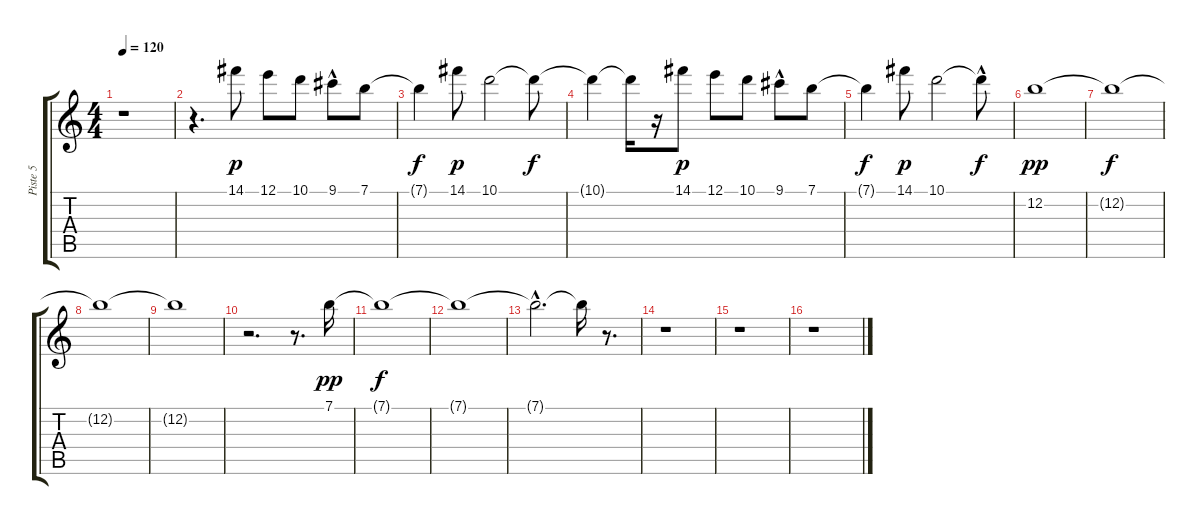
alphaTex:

\track ("Piste 5" "Piste 5") {instrument acousticguitarnylon}
\staff {score tabs}
\tuning (E4 B3 G3 D3 A2 E2) {hide}
\ts (4 4)
\tempo 120
\clef g2
\ks c
r.1{dy f} |
r.4{d} 14.1.8{dy p} 12.1.8 10.1.8 9.1{hac}.8 7.1.8 |
7.1{t}.4{dy f} 14.1.8{dy p} 10.1.2 10.1{t}.8{dy f} |
10.1{t}.4 10.1{t}.16 r.16 14.1.8{dy p} 12.1.8 10.1.8 9.1{hac}.8 7.1.8 |
7.1{t}.4{dy f} 14.1.8{dy p} 10.1.2 10.1{hac t}.8{dy f} |
12.2.1{dy pp} |
12.2{t}.1{dy f} |
12.2{t}.1 |
12.2{t}.1 |
r.2{d} r.8{d} 7.1.16{dy pp} |
7.1{t}.1{dy f} |
7.1{t}.1 |
7.1{hac t}.2{d} 7.1{t}.16 r.8{d} |
r.1 |
r.1 |
r.1
